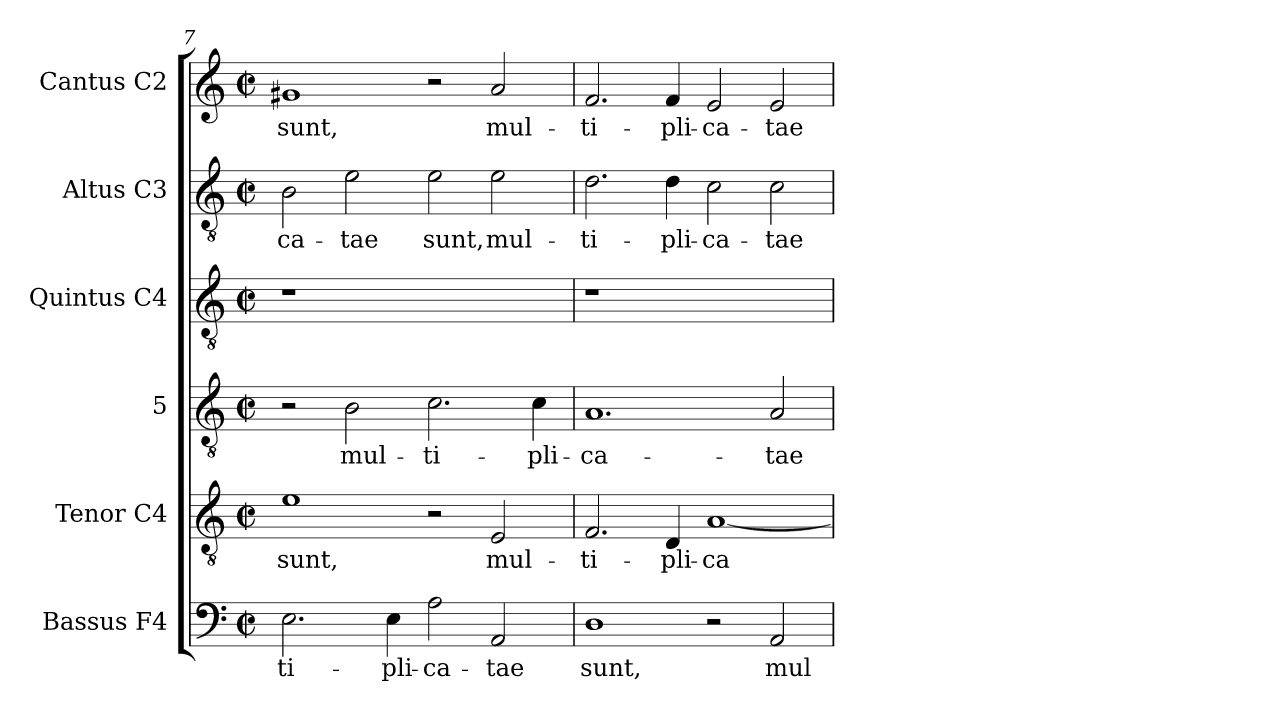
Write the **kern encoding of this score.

**kern	**text	**kern	**text	**kern	**text	**kern	**kern	**text	**kern	**text
*part6	*part6	*part5	*part5	*part4	*part4	*part3	*part2	*part2	*part1	*part1
*staff6	*staff6	*staff5	*staff5	*staff4	*staff4	*staff3	*staff2	*staff2	*staff1	*staff1
*I"Bassus  F4	*	*I"Tenor  C4	*	*I"5	*	*I"Quintus  C4	*I"Altus  C3	*	*I"Cantus  C2	*
*I'B	*	*I'T	*	*	*	*	*I'A	*	*I'C	*
*clefF4	*	*clefGv2	*	*clefGv2	*	*clefGv2	*clefGv2	*	*clefG2	*
*k[]	*	*k[]	*	*k[]	*	*k[]	*k[]	*	*k[]	*
*C:	*	*C:	*	*C:	*	*C:	*C:	*	*C:	*
*M2/2	*	*M2/2	*	*M2/2	*	*M2/2	*M2/2	*	*M2/2	*
*met(c|)	*	*met(c|)	*	*met(c|)	*	*met(c|)	*met(c|)	*	*met(c|)	*
=7	=7	=7	=7	=7	=7	=7	=7	=7	=7	=7
!	!LO:LY:b:cj	!	!LO:LY:b:cj	!	!	!	!	!LO:LY:b:cj	!	!LO:LY:b:cj
2.E\	-ti-	1e	sunt,	2r	.	1r	2B\	-ca-	1g#X	sunt,
!	!	!	!	!	!LO:LY:b:cj	!	!	!LO:LY:b:cj	!	!
.	.	.	.	2B\	mul-	.	2e\	-tae	.	.
!	!LO:LY:b:cj	!	!	!	!	!	!	!	!	!
4E\	-pli-	.	.	.	.	.	.	.	.	.
!	!LO:LY:b:cj	!	!	!	!LO:LY:b:cj	!	!	!LO:LY:b:cj	!	!
2A\	-ca-	2r	.	2.c\	-ti-	1ryy	2e\	sunt,	2r	.
!	!LO:LY:b:cj	!	!LO:LY:b:cj	!	!	!	!	!LO:LY:b:cj	!	!LO:LY:b:cj
2AA/	-tae	2E/	mul-	.	.	.	2e\	mul-	2a/	mul-
!	!	!	!	!	!LO:LY:b:cj	!	!	!	!	!
.	.	.	.	4c\	-pli-	.	.	.	.	.
=8	=8	=8	=8	=8	=8	=8	=8	=8	=8	=8
!	!LO:LY:b:cj	!	!LO:LY:b:cj	!	!LO:LY:b:cj	!	!	!LO:LY:b:cj	!	!LO:LY:b:cj
1D	sunt,	2.F/	-ti-	1.A	-ca-	1r	2.d\	-ti-	2.f/	-ti-
!	!	!	!LO:LY:b:cj	!	!	!	!	!LO:LY:b:cj	!	!LO:LY:b:cj
.	.	4D/	-pli-	.	.	.	4d\	-pli-	4f/	-pli-
!	!	!	!LO:LY:b:cj	!	!	!	!	!LO:LY:b:cj	!	!LO:LY:b:cj
2r	.	[<1A	-ca-	.	.	1ryy	2c\	-ca-	2e/	-ca-
!	!LO:LY:b:cj	!	!	!	!LO:LY:b:cj	!	!	!LO:LY:b:cj	!	!LO:LY:b:cj
2AA/	mul-	.	.	2A/	-tae	.	2c\	-tae	2e/	-tae
=	=	=	=	=	=	=	=	=	=	=
*-	*-	*-	*-	*-	*-	*-	*-	*-	*-	*-
